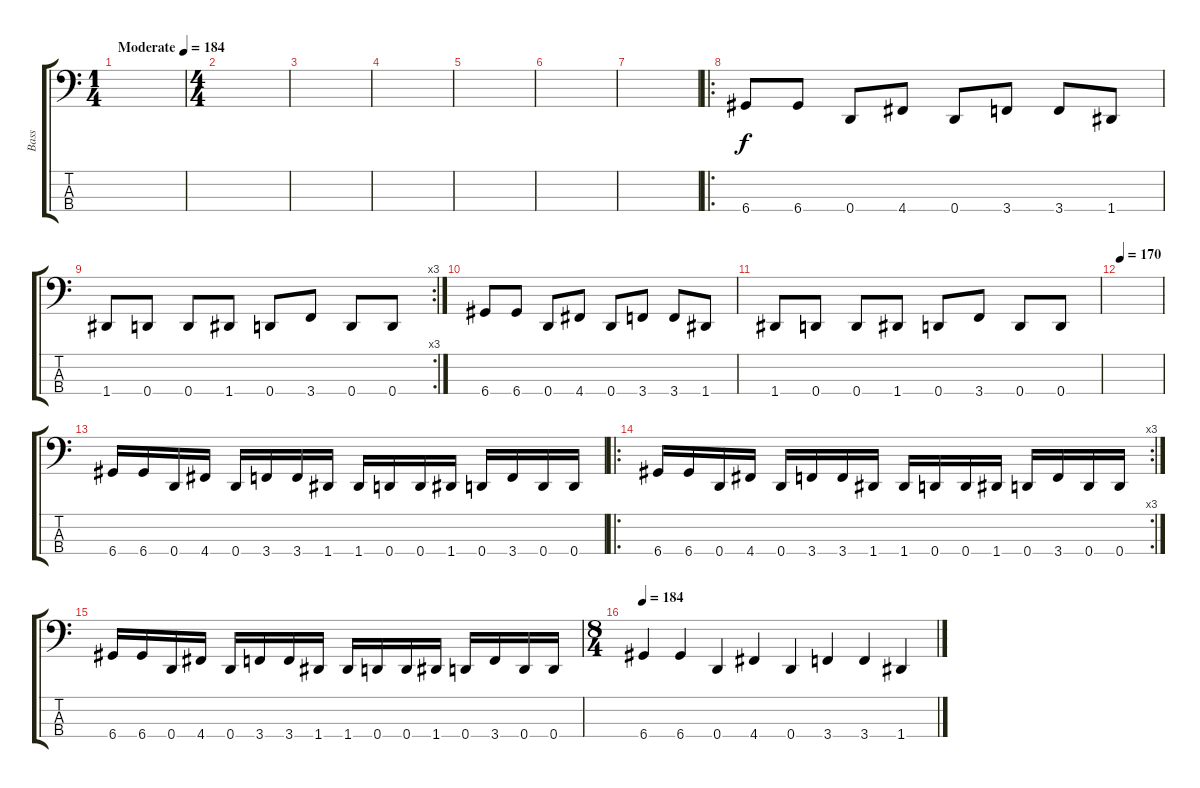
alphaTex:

\track ("Bass" "Bass") {instrument electricbasspick}
\staff {score tabs}
\tuning (F2 C2 G1 D1) {hide}
\ts (1 4)
\tempo (184 "Moderate")
\clef f4
\ks c
|
\ts (4 4)
|
|
|
|
|
|
\ro
6.4.8 6.4.8 0.4.8 4.4.8 0.4.8 3.4.8 3.4.8 1.4.8 |
\rc 3
1.4.8 0.4.8 0.4.8 1.4.8 0.4.8 3.4.8 0.4.8 0.4.8 |
6.4.8 6.4.8 0.4.8 4.4.8 0.4.8 3.4.8 3.4.8 1.4.8 |
1.4.8 0.4.8 0.4.8 1.4.8 0.4.8 3.4.8 0.4.8 0.4.8 |
\tempo 170
|
6.4.16 6.4.16 0.4.16 4.4.16 0.4.16 3.4.16 3.4.16 1.4.16 1.4.16 0.4.16 0.4.16 1.4.16 0.4.16 3.4.16 0.4.16 0.4.16 |
\ro
\rc 3
6.4.16 6.4.16 0.4.16 4.4.16 0.4.16 3.4.16 3.4.16 1.4.16 1.4.16 0.4.16 0.4.16 1.4.16 0.4.16 3.4.16 0.4.16 0.4.16 |
6.4.16 6.4.16 0.4.16 4.4.16 0.4.16 3.4.16 3.4.16 1.4.16 1.4.16 0.4.16 0.4.16 1.4.16 0.4.16 3.4.16 0.4.16 0.4.16 |
\ts (8 4)
\tempo 184
6.4.4 6.4.4 0.4.4 4.4.4 0.4.4 3.4.4 3.4.4 1.4.4
